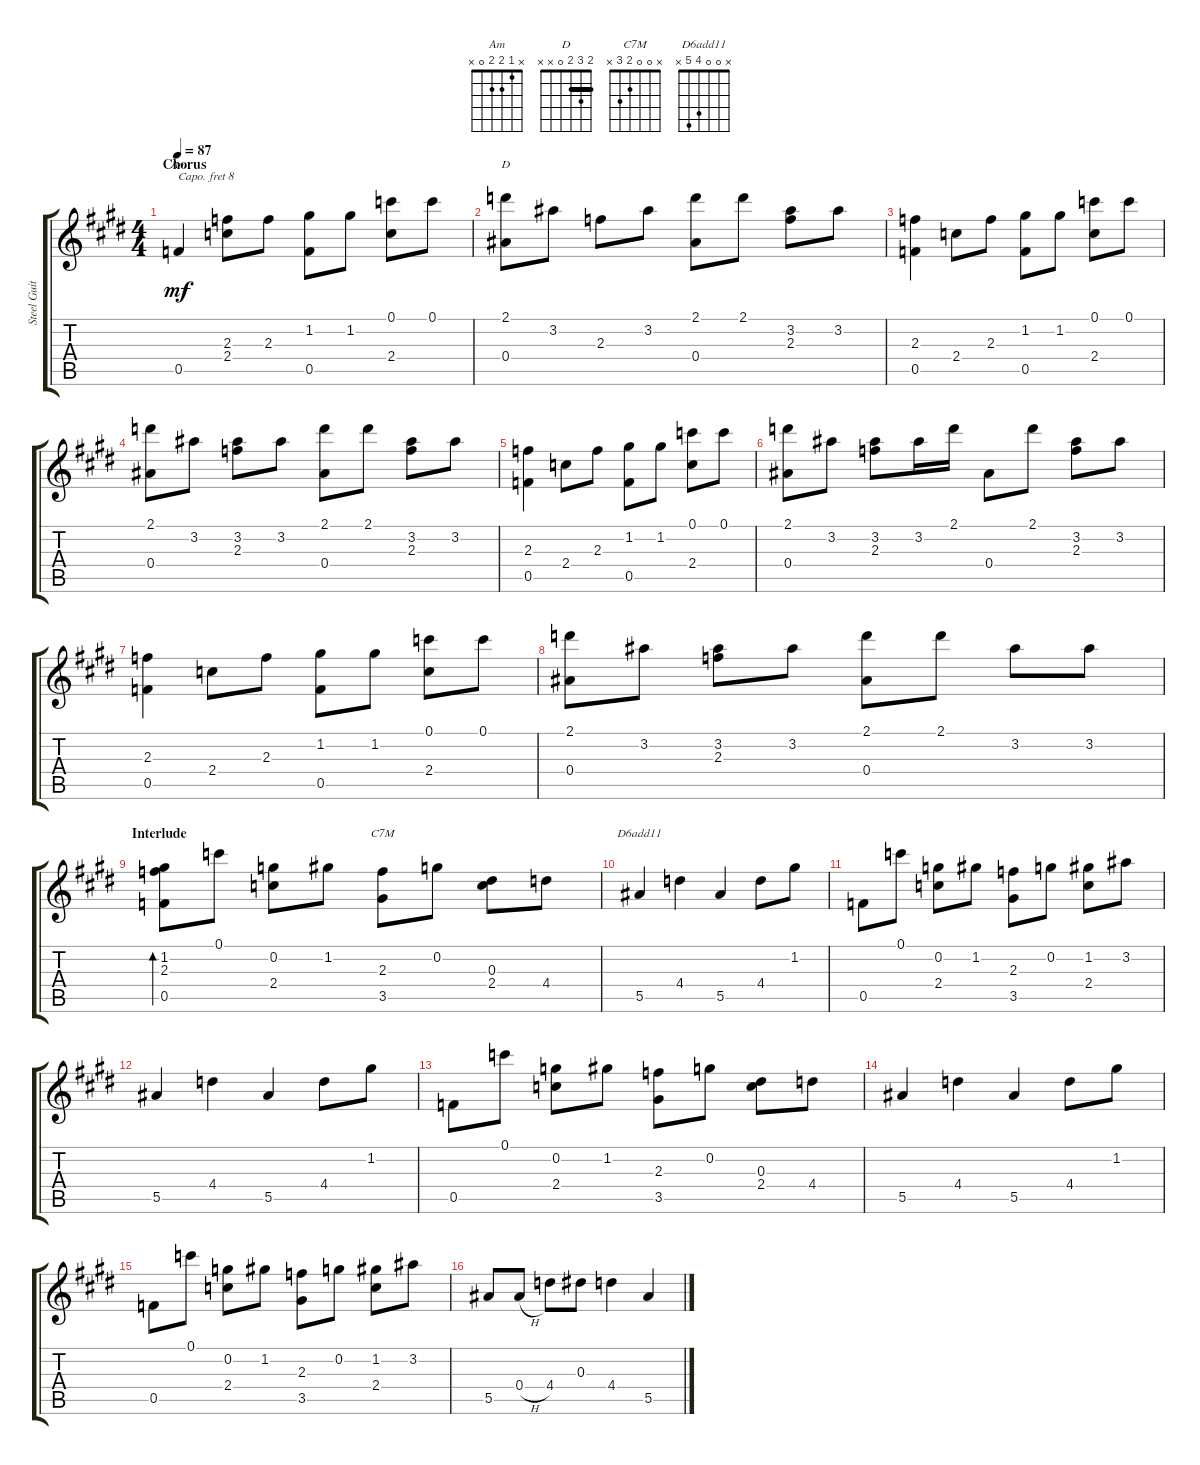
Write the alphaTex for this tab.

\track ("Steel Guitar" "Steel Guit") {instrument acousticguitarsteel}
\staff {score tabs}
\capo 8
\tuning (E4 B3 G3 D3 A2 E2) {hide}
\chord ("Am" x 1 2 2 0 x)
\chord ("D" 2 3 2 0 x x) {barre 2}
\chord ("C7M" x 0 0 2 3 x)
\chord ("D6add11" x 0 0 4 5 x)
\ts (4 4)
\section ("" "Chorus")
\tempo 87
\clef g2
\ks e
0.5.4{ch "Am" dy mf} (2.3 2.4).8 2.3.8 (1.2 0.5).8 1.2.8 (0.1 2.4).8 0.1.8 |
(2.1 0.4).8{ch "D"} 3.2.8 2.3.8 3.2.8 (2.1 0.4).8 2.1.8 (3.2 2.3).8 3.2.8 |
(2.3 0.5).4 2.4.8 2.3.8 (1.2 0.5).8 1.2.8 (0.1 2.4).8 0.1.8 |
(2.1 0.4).8 3.2.8 (3.2 2.3).8 3.2.8 (2.1 0.4).8 2.1.8 (3.2 2.3).8 3.2.8 |
(2.3 0.5).4 2.4.8 2.3.8 (1.2 0.5).8 1.2.8 (0.1 2.4).8 0.1.8 |
(2.1 0.4).8 3.2.8 (3.2 2.3).8 3.2.16 2.1.16 0.4.8 2.1.8 (3.2 2.3).8 3.2.8 |
(2.3 0.5).4 2.4.8 2.3.8 (1.2 0.5).8 1.2.8 (0.1 2.4).8 0.1.8 |
(2.1 0.4).8 3.2.8 (3.2 2.3).8 3.2.8 (2.1 0.4).8 2.1.8 3.2.8 3.2.8 |
\section ("" "Interlude")
(1.2 2.3 0.5).8{bd 60} 0.1.8 (0.2 2.4).8 1.2.8 (2.3 3.5).8{ch "C7M"} 0.2.8 (0.3 2.4).8 4.4.8 |
5.5.4{ch "D6add11"} 4.4.4 5.5.4 4.4.8 1.2.8 |
0.5.8 0.1.8 (0.2 2.4).8 1.2.8 (2.3 3.5).8 0.2.8 (1.2 2.4).8 3.2.8 |
5.5.4 4.4.4 5.5.4 4.4.8 1.2.8 |
0.5.8 0.1.8 (0.2 2.4).8 1.2.8 (2.3 3.5).8 0.2.8 (0.3 2.4).8 4.4.8 |
5.5.4 4.4.4 5.5.4 4.4.8 1.2.8 |
0.5.8 0.1.8 (0.2 2.4).8 1.2.8 (2.3 3.5).8 0.2.8 (1.2 2.4).8 3.2.8 |
5.5.8 0.4{h}.8 4.4.8 0.3.8 4.4.4 5.5.4
